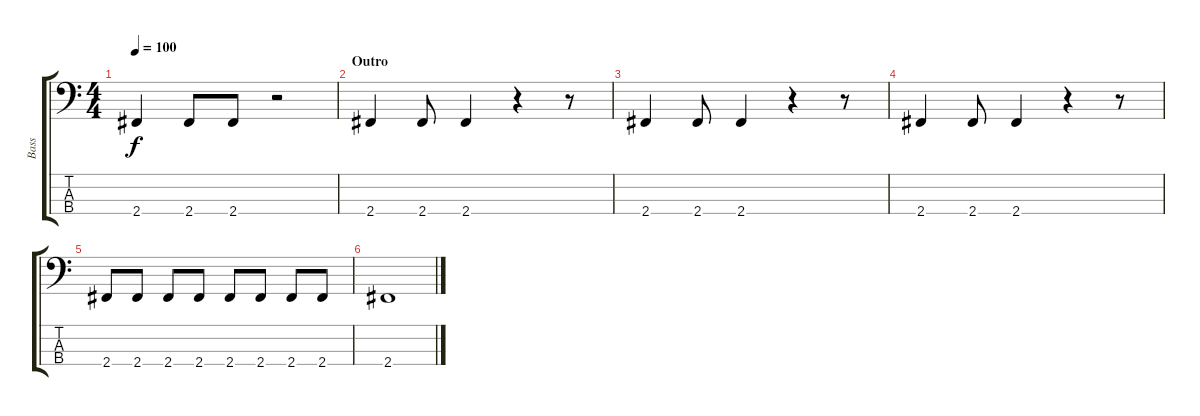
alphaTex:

\track ("Bass" "Bass") {instrument electricbasspick}
\staff {score tabs}
\tuning (G2 D2 A1 E1) {hide}
\ts (4 4)
\tempo 100
\clef f4
\ks c
2.4.4{dy f} 2.4.8 2.4.8 r.2 |
\section ("" "Outro")
2.4.4 2.4.8 2.4.4 r.4 r.8 |
2.4.4 2.4.8 2.4.4 r.4 r.8 |
2.4.4 2.4.8 2.4.4 r.4 r.8 |
2.4.8 2.4.8 2.4.8 2.4.8 2.4.8 2.4.8 2.4.8 2.4.8 |
2.4.1
